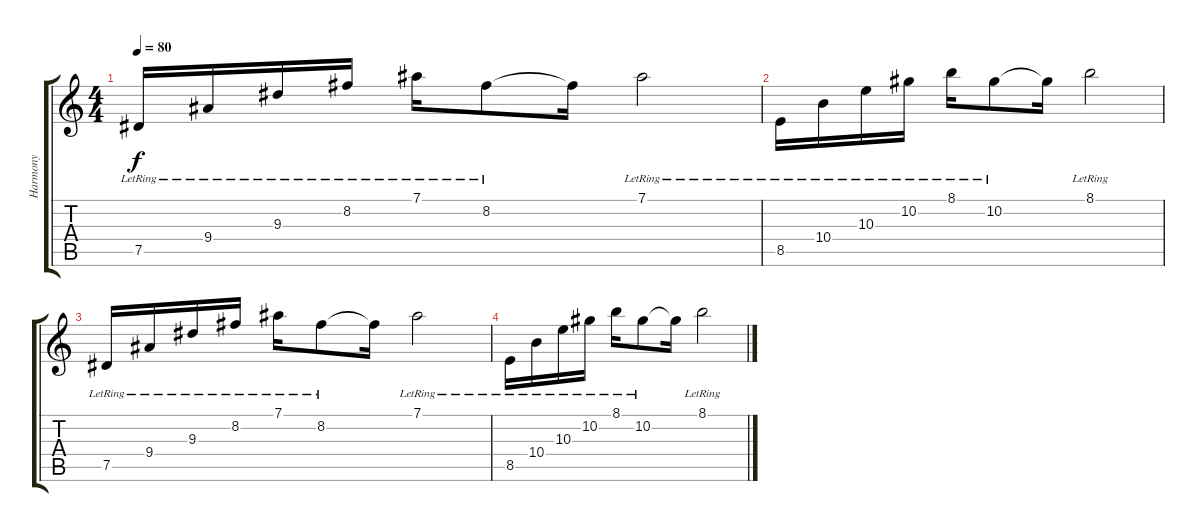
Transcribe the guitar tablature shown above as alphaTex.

\track ("Harmony" "Harmony") {instrument acousticguitarsteel}
\staff {score tabs}
\tuning (Eb4 Bb3 Gb3 Db3 Ab2 Eb2) {hide}
\ts (4 4)
\tempo 80
\clef g2
\ks c
7.5{lr}.16{dy f} 9.4{lr}.16 9.3{lr}.16 8.2{lr}.16 7.1{lr}.16 8.2{lr}.8 8.2{t}.16 7.1{lr}.2 |
8.5{lr}.16 10.4{lr}.16 10.3{lr}.16 10.2{lr}.16 8.1{lr}.16 10.2{lr}.8 10.2{t}.16 8.1{lr}.2 |
7.5{lr}.16 9.4{lr}.16 9.3{lr}.16 8.2{lr}.16 7.1{lr}.16 8.2{lr}.8 8.2{t}.16 7.1{lr}.2 |
8.5{lr}.16 10.4{lr}.16 10.3{lr}.16 10.2{lr}.16 8.1{lr}.16 10.2{lr}.8 10.2{t}.16 8.1{lr}.2
